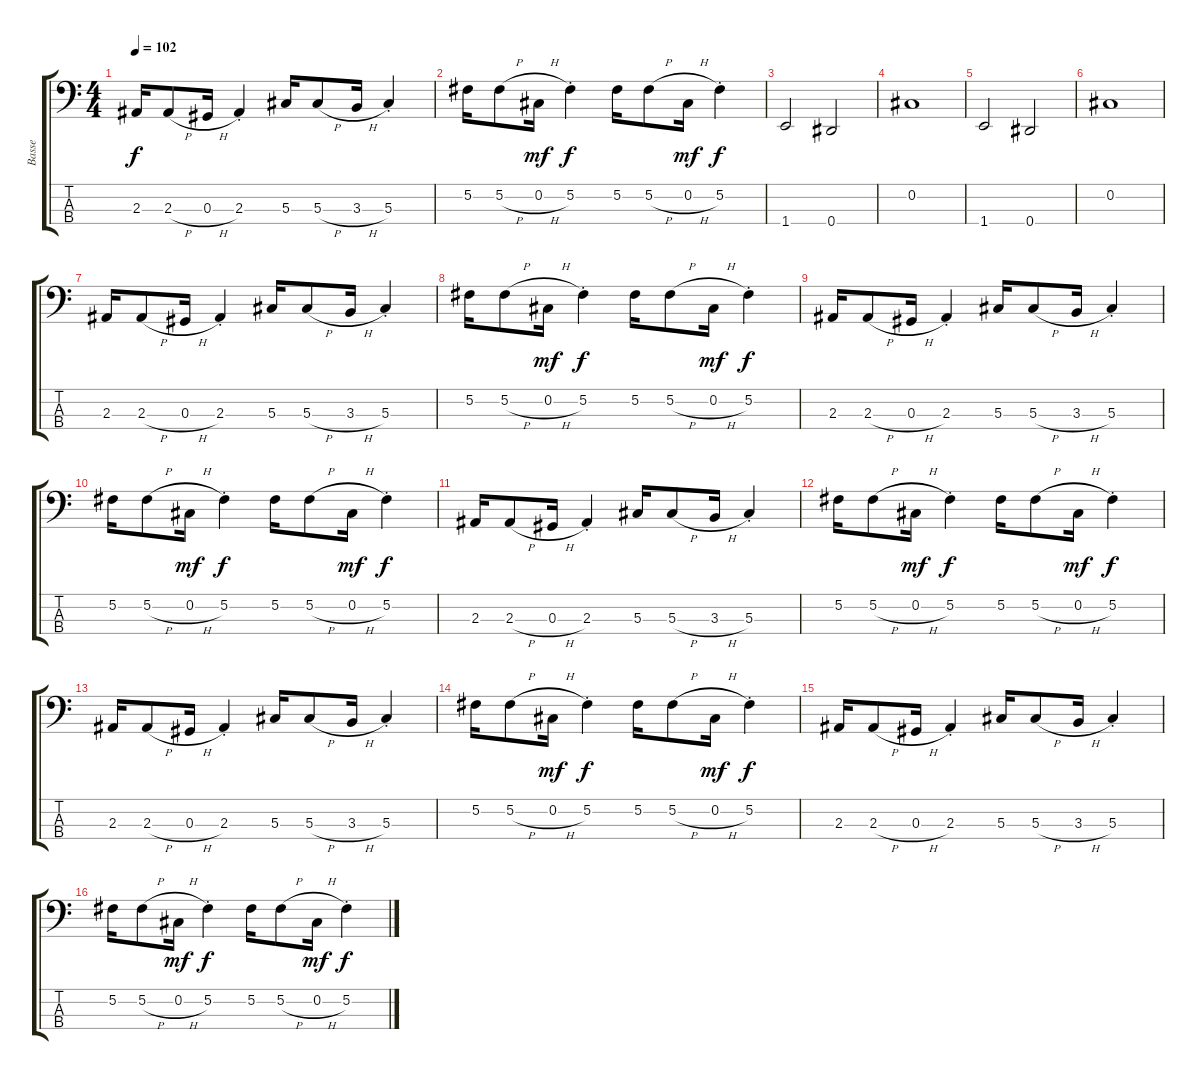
\track ("Basse" "Basse") {instrument electricbassfinger}
\staff {score tabs}
\tuning (Gb2 Db2 Ab1 Eb1) {hide}
\ts (4 4)
\tempo 102
\clef f4
\ks c
2.3.16{dy f} 2.3{h}.8 0.3{h}.16 2.3{st}.4 5.3.16 5.3{h}.8 3.3{h}.16 5.3{st}.4 |
5.2.16 5.2{h}.8 0.2{h}.16{dy mf} 5.2{st}.4{dy f} 5.2.16 5.2{h}.8 0.2{h}.16{dy mf} 5.2{st}.4{dy f} |
1.4.2 0.4.2 |
0.2.1 |
1.4.2 0.4.2 |
0.2.1 |
2.3.16 2.3{h}.8 0.3{h}.16 2.3{st}.4 5.3.16 5.3{h}.8 3.3{h}.16 5.3{st}.4 |
5.2.16 5.2{h}.8 0.2{h}.16{dy mf} 5.2{st}.4{dy f} 5.2.16 5.2{h}.8 0.2{h}.16{dy mf} 5.2{st}.4{dy f} |
2.3.16 2.3{h}.8 0.3{h}.16 2.3{st}.4 5.3.16 5.3{h}.8 3.3{h}.16 5.3{st}.4 |
5.2.16 5.2{h}.8 0.2{h}.16{dy mf} 5.2{st}.4{dy f} 5.2.16 5.2{h}.8 0.2{h}.16{dy mf} 5.2{st}.4{dy f} |
2.3.16 2.3{h}.8 0.3{h}.16 2.3{st}.4 5.3.16 5.3{h}.8 3.3{h}.16 5.3{st}.4 |
5.2.16 5.2{h}.8 0.2{h}.16{dy mf} 5.2{st}.4{dy f} 5.2.16 5.2{h}.8 0.2{h}.16{dy mf} 5.2{st}.4{dy f} |
2.3.16 2.3{h}.8 0.3{h}.16 2.3{st}.4 5.3.16 5.3{h}.8 3.3{h}.16 5.3{st}.4 |
5.2.16 5.2{h}.8 0.2{h}.16{dy mf} 5.2{st}.4{dy f} 5.2.16 5.2{h}.8 0.2{h}.16{dy mf} 5.2{st}.4{dy f} |
2.3.16 2.3{h}.8 0.3{h}.16 2.3{st}.4 5.3.16 5.3{h}.8 3.3{h}.16 5.3{st}.4 |
5.2.16 5.2{h}.8 0.2{h}.16{dy mf} 5.2{st}.4{dy f} 5.2.16 5.2{h}.8 0.2{h}.16{dy mf} 5.2{st}.4{dy f}
